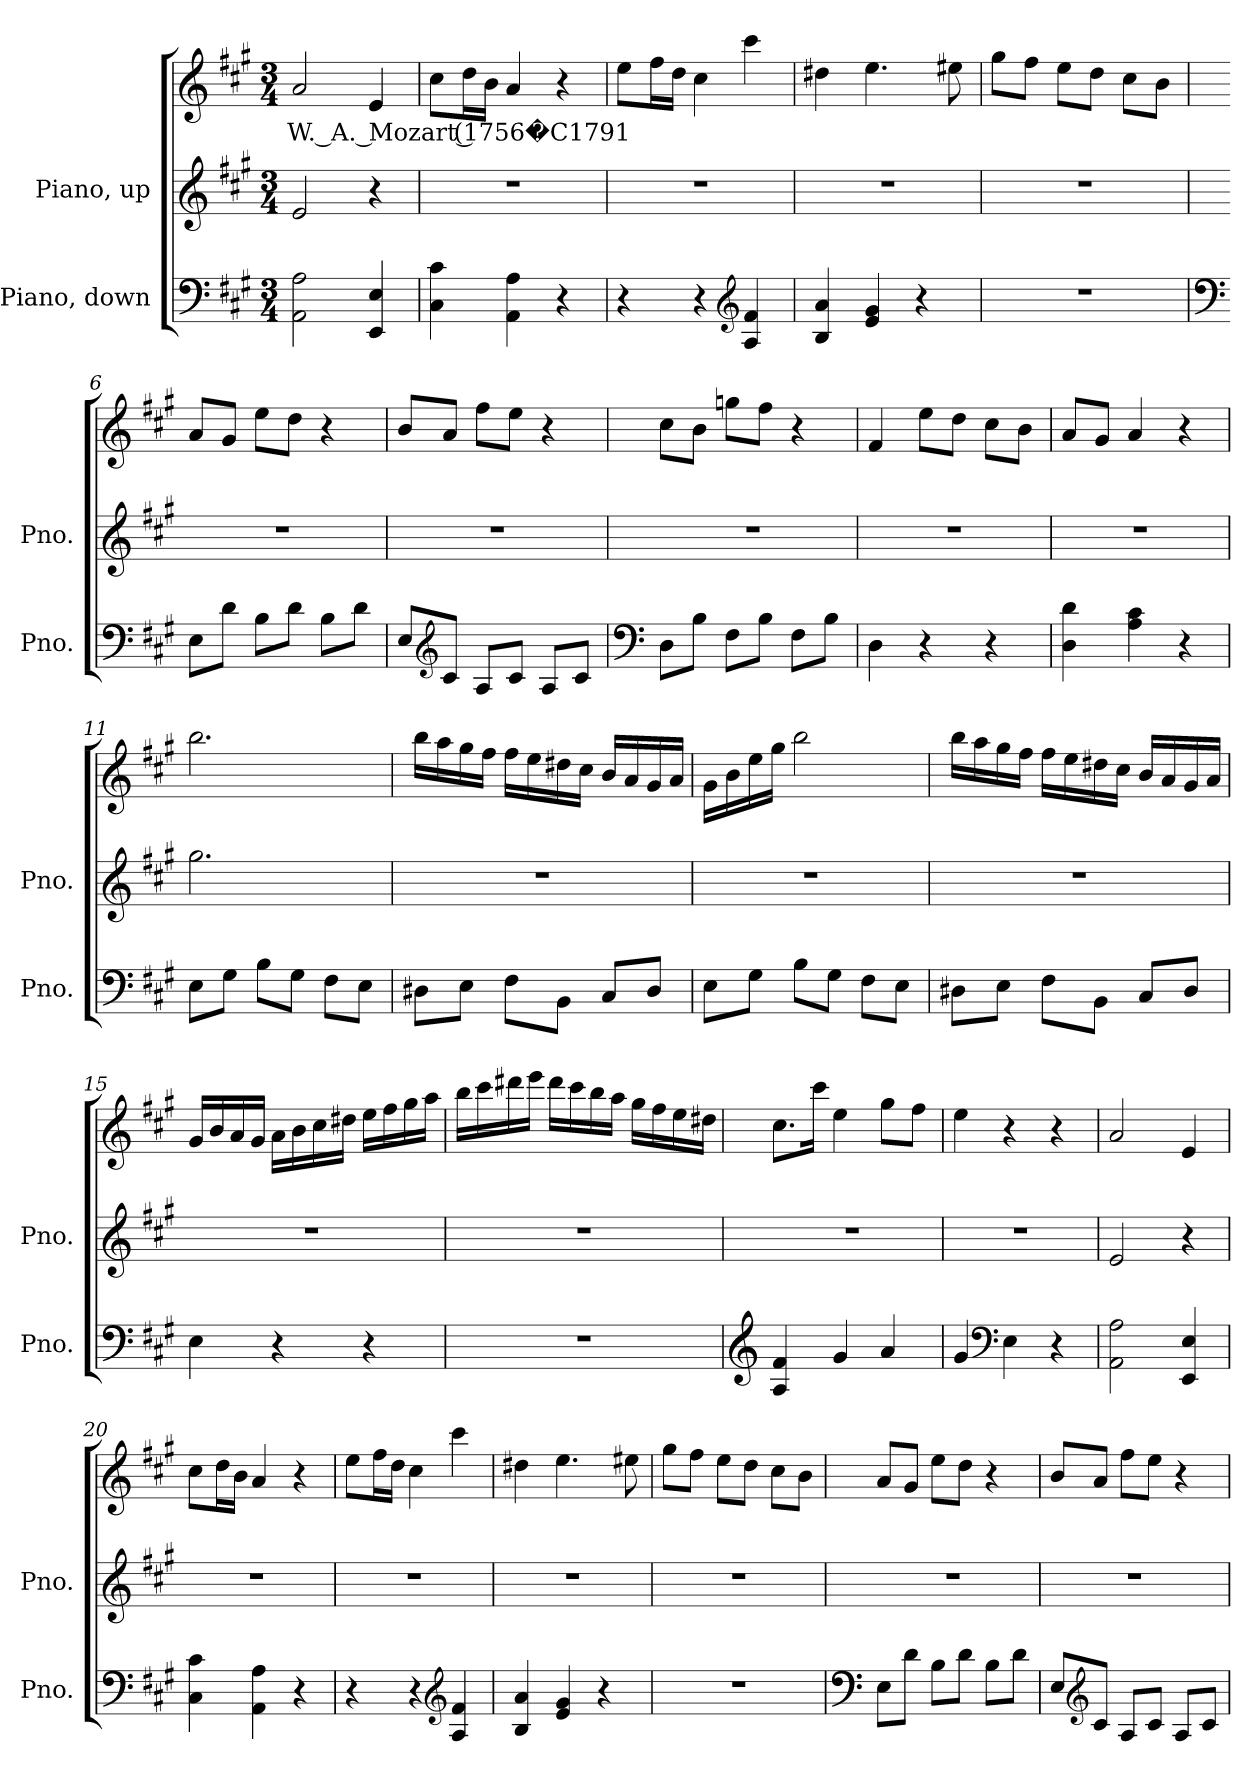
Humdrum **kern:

**kern	**kern	**kern	**text
*part2	*part1	*part1	*part1
*staff3	*staff2	*staff1	*staff1
*I"Piano, down	*I"Piano, up	*	*
*I'Pno.	*I'Pno.	*	*
*clefF4	*clefG2	*clefG2	*
*k[f#c#g#]	*k[f#c#g#]	*k[f#c#g#]	*
*M3/4	*M3/4	*M3/4	*
*MM134	*MM134	*MM134	*
=1	=1	=1	=1
!	!	!	!LO:LY:b
2AA\ 2A\	2e/	2a/	W. A. Mozart (1756�C1791
4EE/ 4E/	4r	4e/	.
=2	=2	=2	=2
4C#\ 4c#\	2.r	8cc#\L	.
.	.	16dd\L	.
.	.	16b\JJ	.
4AA\ 4A\	.	4a/	.
4r	.	4r	.
=3	=3	=3	=3
4r	2.r	8ee\L	.
.	.	16ff#\L	.
.	.	16dd\JJ	.
4r	.	4cc#\	.
*clefG2	*	*	*
4A/ 4f#/	.	4ccc#\	.
=4	=4	=4	=4
4B/ 4a/	2.r	4dd#X\	.
4e/ 4g#/	.	4.ee\	.
4r	.	.	.
.	.	8ee#X\	.
!!LO:LB:g=z
=5	=5	=5	=5
2.r	2.r	8gg#\L	.
.	.	8ff#\J	.
.	.	8ee\L	.
.	.	8dd\J	.
.	.	8cc#\L	.
.	.	8b\J	.
=6	=6	=6	=6
*clefF4	*	*	*
8E\L	2.r	8a/L	.
8d\J	.	8g#/J	.
8B\L	.	8ee\L	.
8d\J	.	8dd\J	.
8B\L	.	4r	.
8d\J	.	.	.
=7	=7	=7	=7
8E/L	2.r	8b/L	.
*clefG2	*	*	*
8c#/J	.	8a/J	.
8A/L	.	8ff#\L	.
8c#/J	.	8ee\J	.
8A/L	.	4r	.
8c#/J	.	.	.
=8	=8	=8	=8
*clefF4	*	*	*
8D\L	2.r	8cc#\L	.
8B\J	.	8b\J	.
8F#\L	.	8ggn\L	.
8B\J	.	8ff#\J	.
8F#\L	.	4r	.
8B\J	.	.	.
=9	=9	=9	=9
4D\	2.r	4f#/	.
4r	.	8ee\L	.
.	.	8dd\J	.
4r	.	8cc#\L	.
.	.	8b\J	.
!!LO:LB:g=z
=10	=10	=10	=10
4D\ 4d\	2.r	8a/L	.
.	.	8g#/J	.
4A\ 4c#\	.	4a/	.
4r	.	4r	.
=11	=11	=11	=11
8E\L	2.gg#\	2.bb\	.
8G#\J	.	.	.
8B\L	.	.	.
8G#\J	.	.	.
8F#\L	.	.	.
8E\J	.	.	.
=12	=12	=12	=12
8D#X\L	2.r	16bb\LL	.
.	.	16aa\	.
8E\J	.	16gg#\	.
.	.	16ff#\JJ	.
8F#\L	.	16ff#\LL	.
.	.	16ee\	.
8BB\J	.	16dd#X\	.
.	.	16cc#\JJ	.
8C#/L	.	16b/LL	.
.	.	16a/	.
8D#/J	.	16g#/	.
.	.	16a/JJ	.
=13	=13	=13	=13
8E\L	2.r	16g#\LL	.
.	.	16b\	.
8G#\J	.	16ee\	.
.	.	16gg#\JJ	.
8B\L	.	2bb\	.
8G#\J	.	.	.
8F#\L	.	.	.
8E\J	.	.	.
!!LO:LB:g=z
=14	=14	=14	=14
8D#X\L	2.r	16bb\LL	.
.	.	16aa\	.
8E\J	.	16gg#\	.
.	.	16ff#\JJ	.
8F#\L	.	16ff#\LL	.
.	.	16ee\	.
8BB\J	.	16dd#X\	.
.	.	16cc#\JJ	.
8C#/L	.	16b/LL	.
.	.	16a/	.
8D#/J	.	16g#/	.
.	.	16a/JJ	.
=15	=15	=15	=15
4E\	2.r	16g#/LL	.
.	.	16b/	.
.	.	16a/	.
.	.	16g#/JJ	.
4r	.	16a\LL	.
.	.	16b\	.
.	.	16cc#\	.
.	.	16dd#X\JJ	.
4r	.	16ee\LL	.
.	.	16ff#\	.
.	.	16gg#\	.
.	.	16aa\JJ	.
!!LO:PB:g=z
=16	=16	=16	=16
2.r	2.r	16bb\LL	.
.	.	16ccc#\	.
.	.	16ddd#X\	.
.	.	16eee\JJ	.
.	.	16ddd#\LL	.
.	.	16ccc#\	.
.	.	16bb\	.
.	.	16aa\JJ	.
.	.	16gg#\LL	.
.	.	16ff#\	.
.	.	16ee\	.
.	.	16dd#X\JJ	.
=17	=17	=17	=17
*clefG2	*	*	*
4A/ 4f#/	2.r	8.cc#\L	.
.	.	16ccc#\Jk	.
4g#/	.	4ee\	.
4a/	.	8gg#\L	.
.	.	8ff#\J	.
=18	=18	=18	=18
4g#/	2.r	4ee\	.
*clefF4	*	*	*
4E\	.	4r	.
4r	.	4r	.
=19	=19	=19	=19
2AA\ 2A\	2e/	2a/	.
4EE/ 4E/	4r	4e/	.
=20	=20	=20	=20
4C#\ 4c#\	2.r	8cc#\L	.
.	.	16dd\L	.
.	.	16b\JJ	.
4AA\ 4A\	.	4a/	.
4r	.	4r	.
!!LO:LB:g=z
=21	=21	=21	=21
4r	2.r	8ee\L	.
.	.	16ff#\L	.
.	.	16dd\JJ	.
4r	.	4cc#\	.
*clefG2	*	*	*
4A/ 4f#/	.	4ccc#\	.
=22	=22	=22	=22
4B/ 4a/	2.r	4dd#X\	.
4e/ 4g#/	.	4.ee\	.
4r	.	.	.
.	.	8ee#X\	.
=23	=23	=23	=23
2.r	2.r	8gg#\L	.
.	.	8ff#\J	.
.	.	8ee\L	.
.	.	8dd\J	.
.	.	8cc#\L	.
.	.	8b\J	.
=24	=24	=24	=24
*clefF4	*	*	*
8E\L	2.r	8a/L	.
8d\J	.	8g#/J	.
8B\L	.	8ee\L	.
8d\J	.	8dd\J	.
8B\L	.	4r	.
8d\J	.	.	.
=25	=25	=25	=25
8E/L	2.r	8b/L	.
*clefG2	*	*	*
8c#/J	.	8a/J	.
8A/L	.	8ff#\L	.
8c#/J	.	8ee\J	.
8A/L	.	4r	.
8c#/J	.	.	.
=	=	=	=
*-	*-	*-	*-
